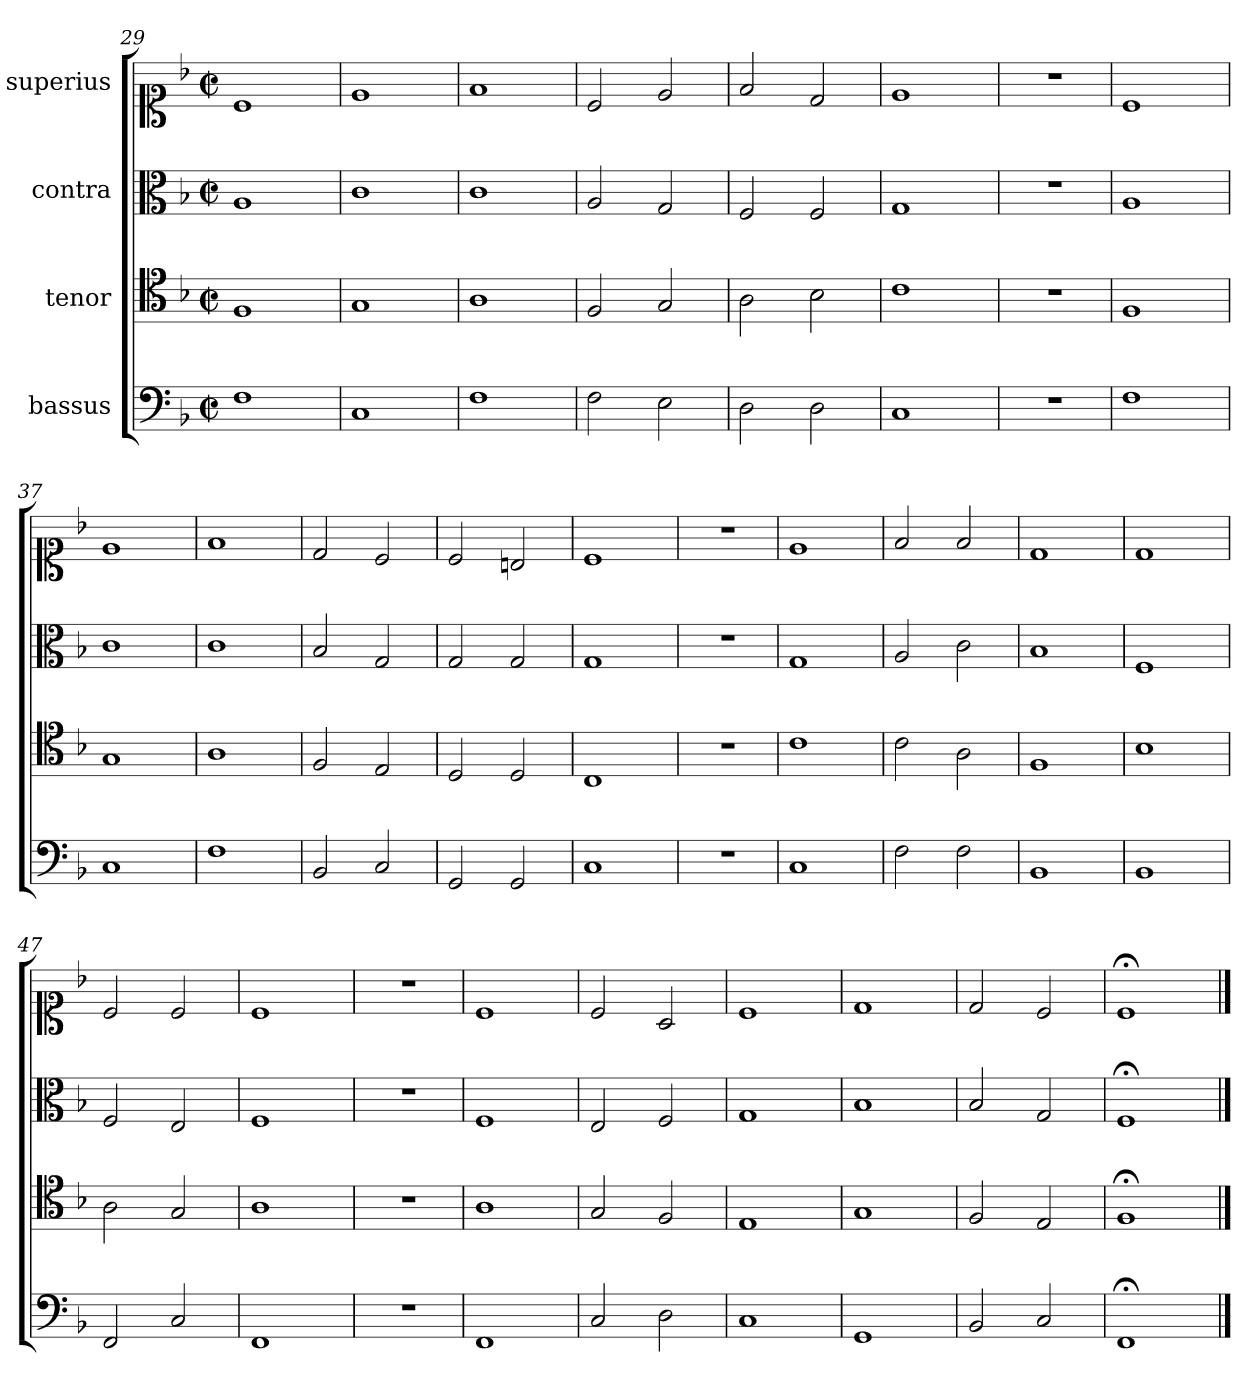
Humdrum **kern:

**kern	**kern	**kern	**kern
*part4	*part3	*part2	*part1
*staff4	*staff3	*staff2	*staff1
*I"bassus	*I"tenor	*I"contra	*I"superius
*clefF4	*clefC4	*clefC3	*clefC1
*k[b-]	*k[b-]	*k[b-]	*k[b-]
*M2/2	*M2/2	*M2/2	*M2/2
*met(c|)	*met(c|)	*met(c|)	*met(c|)
=29	=29	=29	=29
1F	1F	1A	1c
=30	=30	=30	=30
1C	1G	1c	1e
=31	=31	=31	=31
1F	1A	1c	1f
=32	=32	=32	=32
2F	2F	2A	2c
2E	2G	2G	2e
=33	=33	=33	=33
2D	2A	2F	2f
2D	2B-	2F	2d
=34	=34	=34	=34
1C	1c	1G	1e
=35	=35	=35	=35
1r	1r	1r	1r
=36	=36	=36	=36
1F	1F	1A	1c
=37	=37	=37	=37
1C	1G	1c	1e
=38	=38	=38	=38
1F	1A	1c	1f
=39	=39	=39	=39
2BB-	2F	2B-	2d
2C	2E	2G	2c
=40	=40	=40	=40
2GG	2D	2G	2c
2GG	2D	2G	2Bn
=41	=41	=41	=41
1C	1C	1G	1c
=42	=42	=42	=42
1r	1r	1r	1r
=43	=43	=43	=43
1C	1c	1G	1e
=44	=44	=44	=44
2F	2c	2A	2f
2F	2A	2c	2f
=45	=45	=45	=45
1BB-	1F	1B-	1d
=46	=46	=46	=46
1BB-	1B-	1F	1d
=47	=47	=47	=47
2FF	2A	2F	2c
2C	2G	2E	2c
=48	=48	=48	=48
1FF	1A	1F	1c
=49	=49	=49	=49
1r	1r	1r	1r
=50	=50	=50	=50
1FF	1A	1F	1c
=51	=51	=51	=51
2C	2G	2E	2c
2D	2F	2F	2A
=52	=52	=52	=52
1C	1E	1G	1c
=53	=53	=53	=53
1GG	1G	1B-	1d
=54	=54	=54	=54
2BB-	2F	2B-	2d
2C	2E	2G	2c
=55	=55	=55	=55
1FF;	1F;	1F;	1c;
==	==	==	==
*-	*-	*-	*-
